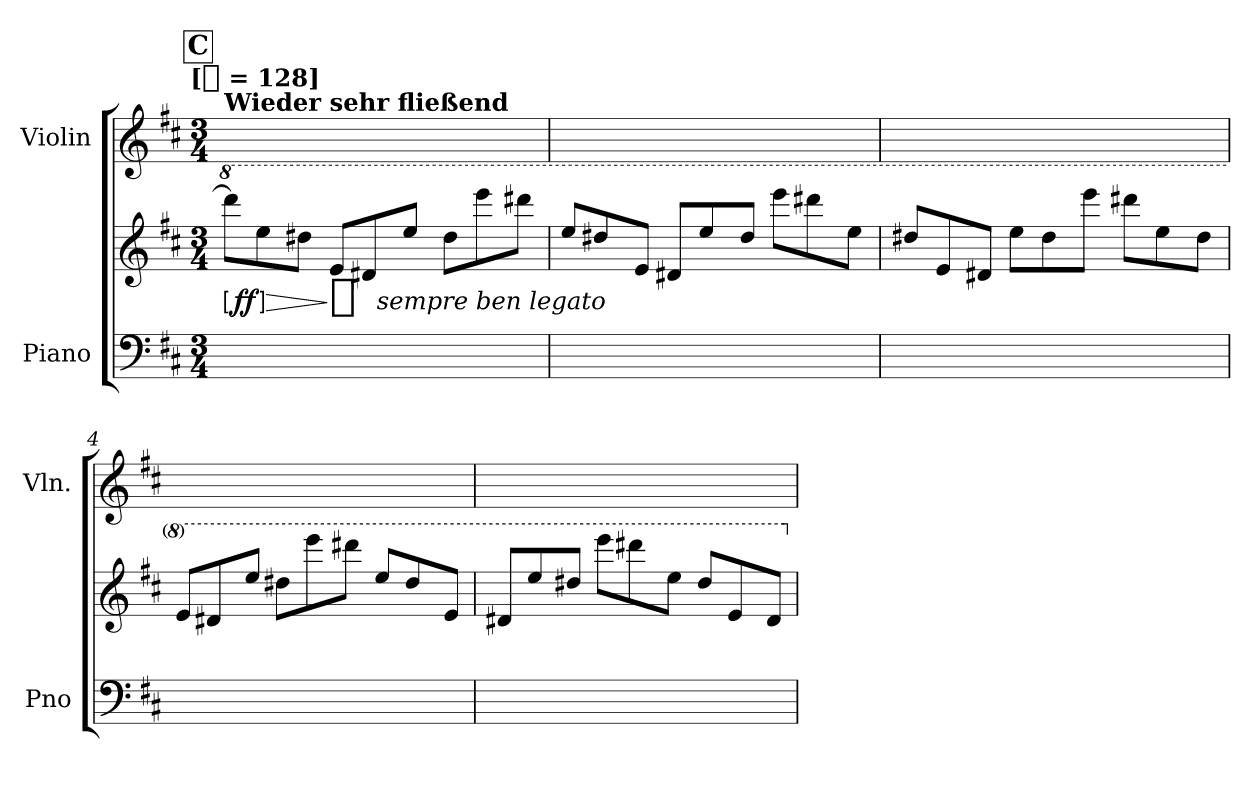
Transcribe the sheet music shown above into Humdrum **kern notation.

**kern	**kern	**dynam	**kern
*part2	*part2	*part2	*part1
*staff3	*staff2	*staff2/3	*staff1
*I"Piano	*	*	*I"Violin
*I'Pno	*	*	*I'Vln.
*clefF4	*clefG2	*	*clefG2
*k[f#c#]	*k[f#c#]	*	*k[f#c#]
*D:	*D:	*	*D:
!!LO:TX:omd:t=[[quarter] = 128]
*M3/4	*M3/4	*	*M3/4
*MM128	*MM128	*	*MM128
*	*8va	*	*
*	*Xtuplet	*	*
!!LO:REH:place=s1:t=C
=1	=1	=1	=1
!	!	!	!LO:TX:a:B:t=Wieder sehr fließend
!	!	!LO:DY:n=1:ed=brack	!
8ryy	12dddd#jL]	> ff	4ryy
.	12eee	.	.
4ryy	.	.	.
.	12ddd#XJ	.	.
!	!	!LO:DY:n=2:t=%s  sempre ben legato	!
.	12eeL	] ppp	8.ryy
.	12dd#X	.	.
4ryy	.	.	.
.	12eeeJ	.	.
.	.	.	16ryy
.	12ddd#L	.	4ryy
.	12eeee	.	.
8ryy	.	.	.
.	12dddd#XJ	.	.
=2	=2	=2	=2
8ryy	12eeeL	.	4ryy
.	12ddd#X	.	.
4ryy	.	.	.
.	12eeJ	.	.
.	12dd#XL	.	4ryy
.	12eee	.	.
4ryy	.	.	.
.	12ddd#J	.	.
.	12eeeeL	.	8ryy
.	12dddd#X	.	.
8ryy	.	.	8ryy
.	12eeeJ	.	.
=3	=3	=3	=3
8ryy	12ddd#XL	.	4ryy
.	12ee	.	.
4ryy	.	.	.
.	12dd#XJ	.	.
.	12eeeL	.	8.ryy
.	12ddd#	.	.
4ryy	.	.	.
.	12eeeeJ	.	.
.	.	.	16ryy
.	12dddd#XL	.	4ryy
.	12eee	.	.
8ryy	.	.	.
.	12ddd#J	.	.
=4	=4	=4	=4
8ryy	12eeL	.	8ryy
.	12dd#X	.	.
4ryy	.	.	8ryy
.	12eeeJ	.	.
.	12ddd#XL	.	8ryy
.	12eeee	.	.
4ryy	.	.	8ryy
.	12dddd#XJ	.	.
.	12eeeL	.	8ryy
.	12ddd#	.	.
8ryy	.	.	8ryy
.	12eeJ	.	.
=5	=5	=5	=5
8ryy	12dd#XL	.	4ryy
.	12eee	.	.
4ryy	.	.	.
.	12ddd#XJ	.	.
.	12eeeeL	.	8ryy
.	12dddd#X	.	.
4ryy	.	.	8ryy
.	12eeeJ	.	.
.	12ddd#L	.	4ryy
.	12ee	.	.
8ryy	.	.	.
.	12dd#J	.	.
*	*X8va	*	*
=	=	=	=
*-	*-	*-	*-
